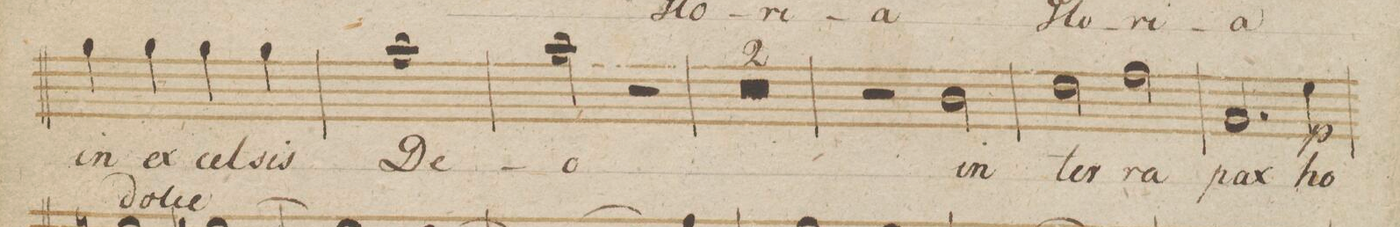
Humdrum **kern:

**kern	**text	**dynam
*I"Canto	*	*
*clefC1	*	*
*k[b-]	*	*
*met(c)	*	*
*M4/4	*	*
4ee\	in	.
4ee\	ex-	.
4ee\	-cel-	.
4ee\	-sis	.
=7	=7	=7
1ff	De-	.
=8	=8	=8
2ff\	-o	.
2r	.	.
=9	=9	=9
0r	.	.
=10	=10	=10
=11	=11	=11
2r	.	.
2g\	in	.
=12	=12	=12
2b-\	ter-	.
2dd\	-ra	.
=13	=13	=13
2.e/	pax	.
4cc\	ho-	p
=14	=14	=14
*-	*-	*-
